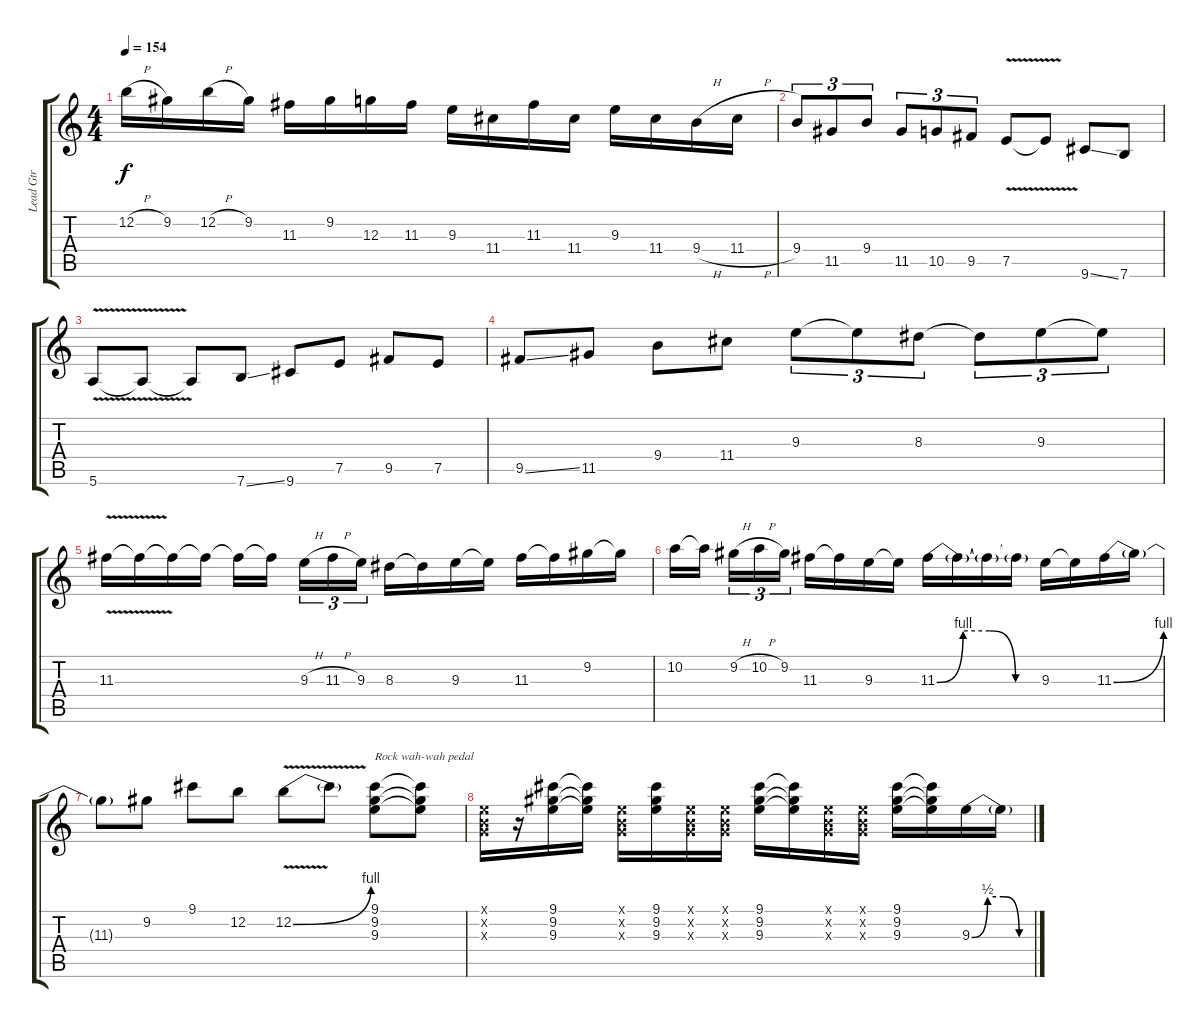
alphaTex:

\track ("Lead Gtr" "Lead Gtr") {instrument overdrivenguitar}
\staff {score tabs}
\tuning (E4 B3 G3 D3 A2 E2) {hide}
\ts (4 4)
\tempo 154
\clef g2
\ks c
12.2{h}.16{dy f} 9.2.16 12.2{h}.16 9.2.16 11.3.16 9.2.16 12.3.16 11.3.16 9.3.16 11.4.16 11.3.16 11.4.16 9.3.16 11.4.16 9.4{h}.16 11.4{h}.16 |
9.4.8{tu (3 2)} 11.5.8{tu (3 2)} 9.4.8{tu (3 2)} 11.5.8{tu (3 2)} 10.5.8{tu (3 2)} 9.5.8{tu (3 2)} 7.5{v}.8 7.5{t}.8 9.6{ss}.8 7.6.8 |
5.6{v}.8 5.6{t}.8 5.6{t}.8 7.6{ss}.8 9.6.8 7.5.8 9.5.8 7.5.8 |
9.5{ss}.8 11.5.8 9.4.8 11.4.8 9.3.8{tu (3 2)} 9.3{t}.8{tu (3 2)} 8.3.8{tu (3 2)} 8.3{t}.8{tu (3 2)} 9.3.8{tu (3 2)} 9.3{t}.8{tu (3 2)} |
11.3{v}.16 11.3{t}.16 11.3{t}.16 11.3{t}.16 11.3{t}.16 11.3{t}.16{beam splitsecondary} 9.3{h}.16{tu (3 2)} 11.3{h}.16{tu (3 2)} 9.3.16{tu (3 2)} 8.3.16 8.3{t}.16 9.3.16 9.3{t}.16 11.3.16 11.3{t}.16 9.2.16 9.2{t}.16 |
10.2.16 10.2{t}.16{beam splitsecondary} 9.2{h}.16{tu (3 2)} 10.2{h}.16{tu (3 2)} 9.2.16{tu (3 2)} 11.3.16 11.3{t}.16 9.3.16 9.3{t}.16 11.3{be (custom 0 0 15 4 30 4 45 0 60 0)}.16 11.3{t}.16 11.3{t}.16 11.3{t}.16 9.3.16 9.3{t}.16 11.3{be (bend 0 0 60 4)}.16 11.3{t}.16 |
11.3{t}.8 9.2.8 9.1.8 12.2.8 12.2{be (bend 0 0 60 4) v}.8 12.2{t}.8 (9.1 9.2 9.3).8{txt "Rock wah-wah pedal"} (9.1{t} 9.2{t} 9.3{t}).8 |
(0.1{x} 0.2{x} 0.3{x}).16 r.16 (9.1 9.2 9.3).16 (9.1{t} 9.2{t} 9.3{t}).16 (0.1{x} 0.2{x} 0.3{x}).16 (9.1 9.2 9.3).16 (0.1{x} 0.2{x} 0.3{x}).16 (0.1{x} 0.2{x} 0.3{x}).16 (9.1 9.2 9.3).16 (9.1{t} 9.2{t} 9.3{t}).16 (0.1{x} 0.2{x} 0.3{x}).16 (0.1{x} 0.2{x} 0.3{x}).16 (9.1 9.2 9.3).16 (9.1{t} 9.2{t} 9.3{t}).16 9.3{be (custom 0 0 15 2 30 2 45 0 60 0)}.16 9.3{t}.16
